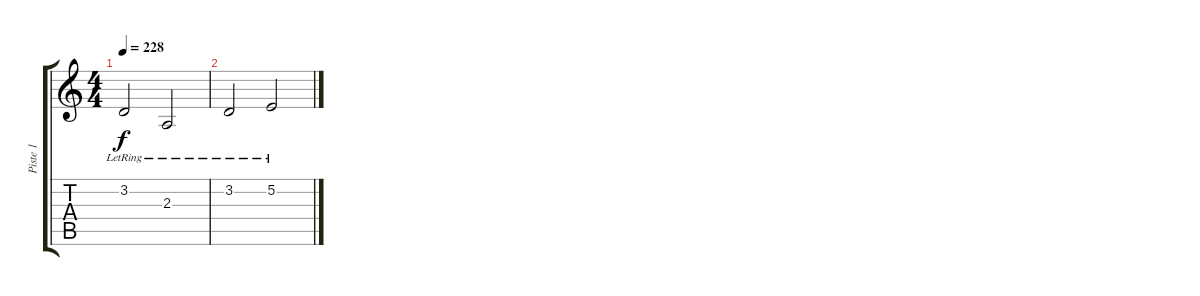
\track ("Piste 1" "Piste 1") {instrument harpsichord}
\staff {score tabs}
\tuning (E4 B3 G3 D3 A2 E2) {hide}
\ts (4 4)
\tempo 228
\clef g2
\ks c
3.2{lr}.2{dy f} 2.3{lr}.2 |
3.2{lr}.2 5.2{lr}.2
